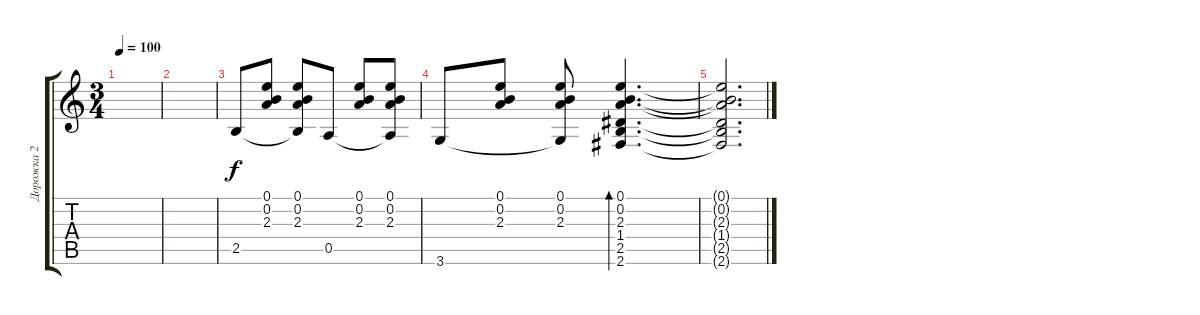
\track ("Дорожка 2" "Дорожка 2") {instrument acousticguitarnylon}
\staff {score tabs}
\tuning (E4 B3 G3 D3 A2 E2) {hide}
\ts (3 4)
\tempo 100
\clef g2
\ks c
|
|
2.5.8 (0.1 0.2 2.3).8 (0.1 0.2 2.3 2.5{t}).8 0.5.8 (0.1 0.2 2.3).8 (0.1 0.2 2.3 0.5{t}).8 |
3.6.8 (0.1 0.2 2.3).8 (0.1 0.2 2.3 3.6{t}).8 (0.1 0.2 2.3 1.4 2.5 2.6).4{d bd 60} |
(0.1{t} 0.2{t} 2.3{t} 1.4{t} 2.5{t} 2.6{t}).2{d}
